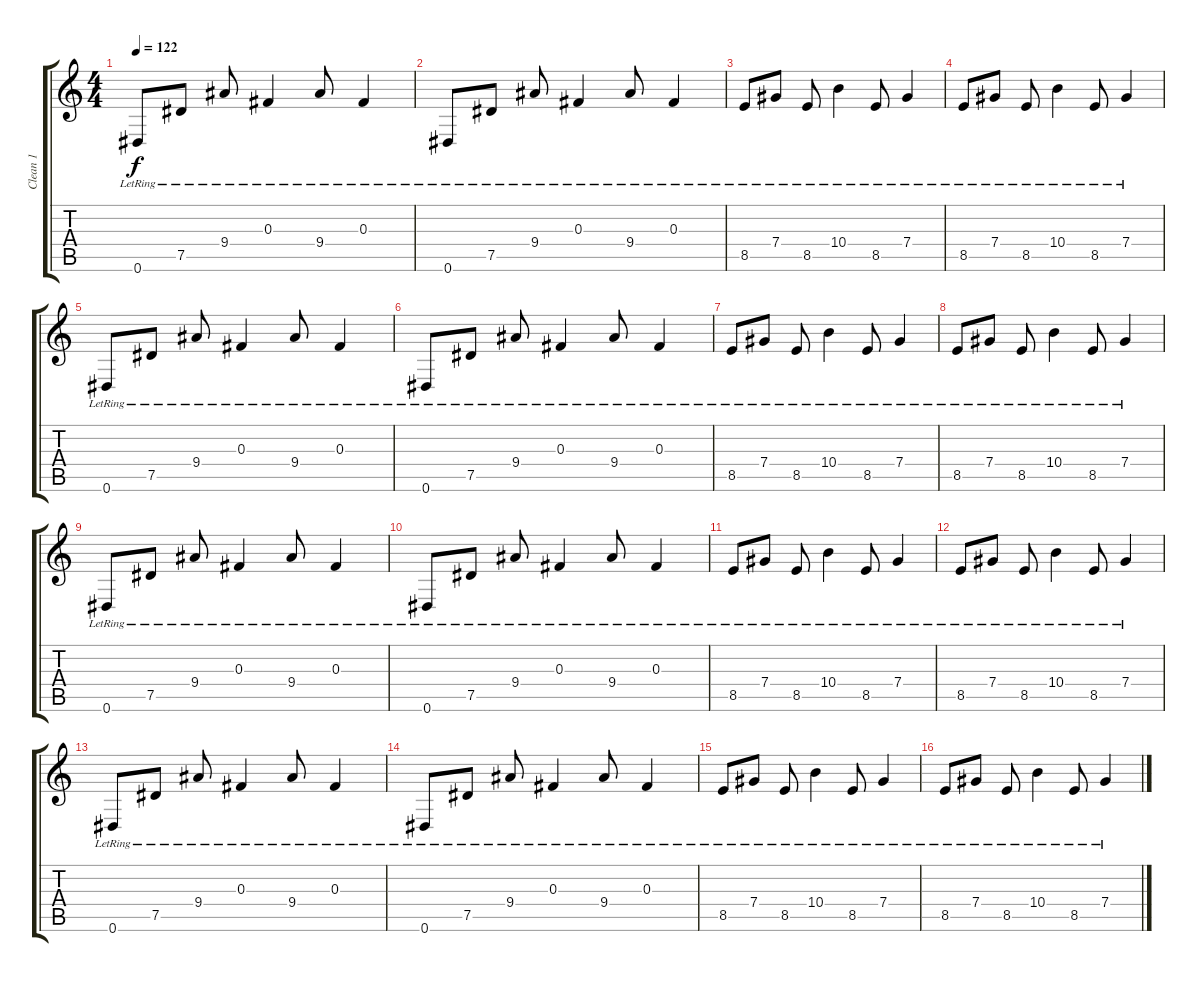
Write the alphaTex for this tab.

\track ("Clean 1" "Clean 1") {instrument acousticguitarsteel}
\staff {score tabs}
\tuning (Eb4 Bb3 Gb3 Db3 Ab2 Eb2) {hide}
\ts (4 4)
\tempo 122
\clef g2
\ks c
0.6{lr}.8{dy f instrument acousticguitarsteel} 7.5{lr}.8 9.4{lr}.8 0.3{lr}.4 9.4{lr}.8 0.3{lr}.4 |
0.6{lr}.8 7.5{lr}.8 9.4{lr}.8 0.3{lr}.4 9.4{lr}.8 0.3{lr}.4 |
8.5{lr}.8 7.4{lr}.8 8.5{lr}.8 10.4{lr}.4 8.5{lr}.8 7.4{lr}.4 |
8.5{lr}.8 7.4{lr}.8 8.5{lr}.8 10.4{lr}.4 8.5{lr}.8 7.4{lr}.4 |
0.6{lr}.8 7.5{lr}.8 9.4{lr}.8 0.3{lr}.4 9.4{lr}.8 0.3{lr}.4 |
0.6{lr}.8 7.5{lr}.8 9.4{lr}.8 0.3{lr}.4 9.4{lr}.8 0.3{lr}.4 |
8.5{lr}.8 7.4{lr}.8 8.5{lr}.8 10.4{lr}.4 8.5{lr}.8 7.4{lr}.4 |
8.5{lr}.8 7.4{lr}.8 8.5{lr}.8 10.4{lr}.4 8.5{lr}.8 7.4{lr}.4 |
0.6{lr}.8 7.5{lr}.8 9.4{lr}.8 0.3{lr}.4 9.4{lr}.8 0.3{lr}.4 |
0.6{lr}.8 7.5{lr}.8 9.4{lr}.8 0.3{lr}.4 9.4{lr}.8 0.3{lr}.4 |
8.5{lr}.8 7.4{lr}.8 8.5{lr}.8 10.4{lr}.4 8.5{lr}.8 7.4{lr}.4 |
8.5{lr}.8 7.4{lr}.8 8.5{lr}.8 10.4{lr}.4 8.5{lr}.8 7.4{lr}.4 |
0.6{lr}.8 7.5{lr}.8 9.4{lr}.8 0.3{lr}.4 9.4{lr}.8 0.3{lr}.4 |
0.6{lr}.8 7.5{lr}.8 9.4{lr}.8 0.3{lr}.4 9.4{lr}.8 0.3{lr}.4 |
8.5{lr}.8 7.4{lr}.8 8.5{lr}.8 10.4{lr}.4 8.5{lr}.8 7.4{lr}.4 |
8.5{lr}.8 7.4{lr}.8 8.5{lr}.8 10.4{lr}.4 8.5{lr}.8 7.4{lr}.4
